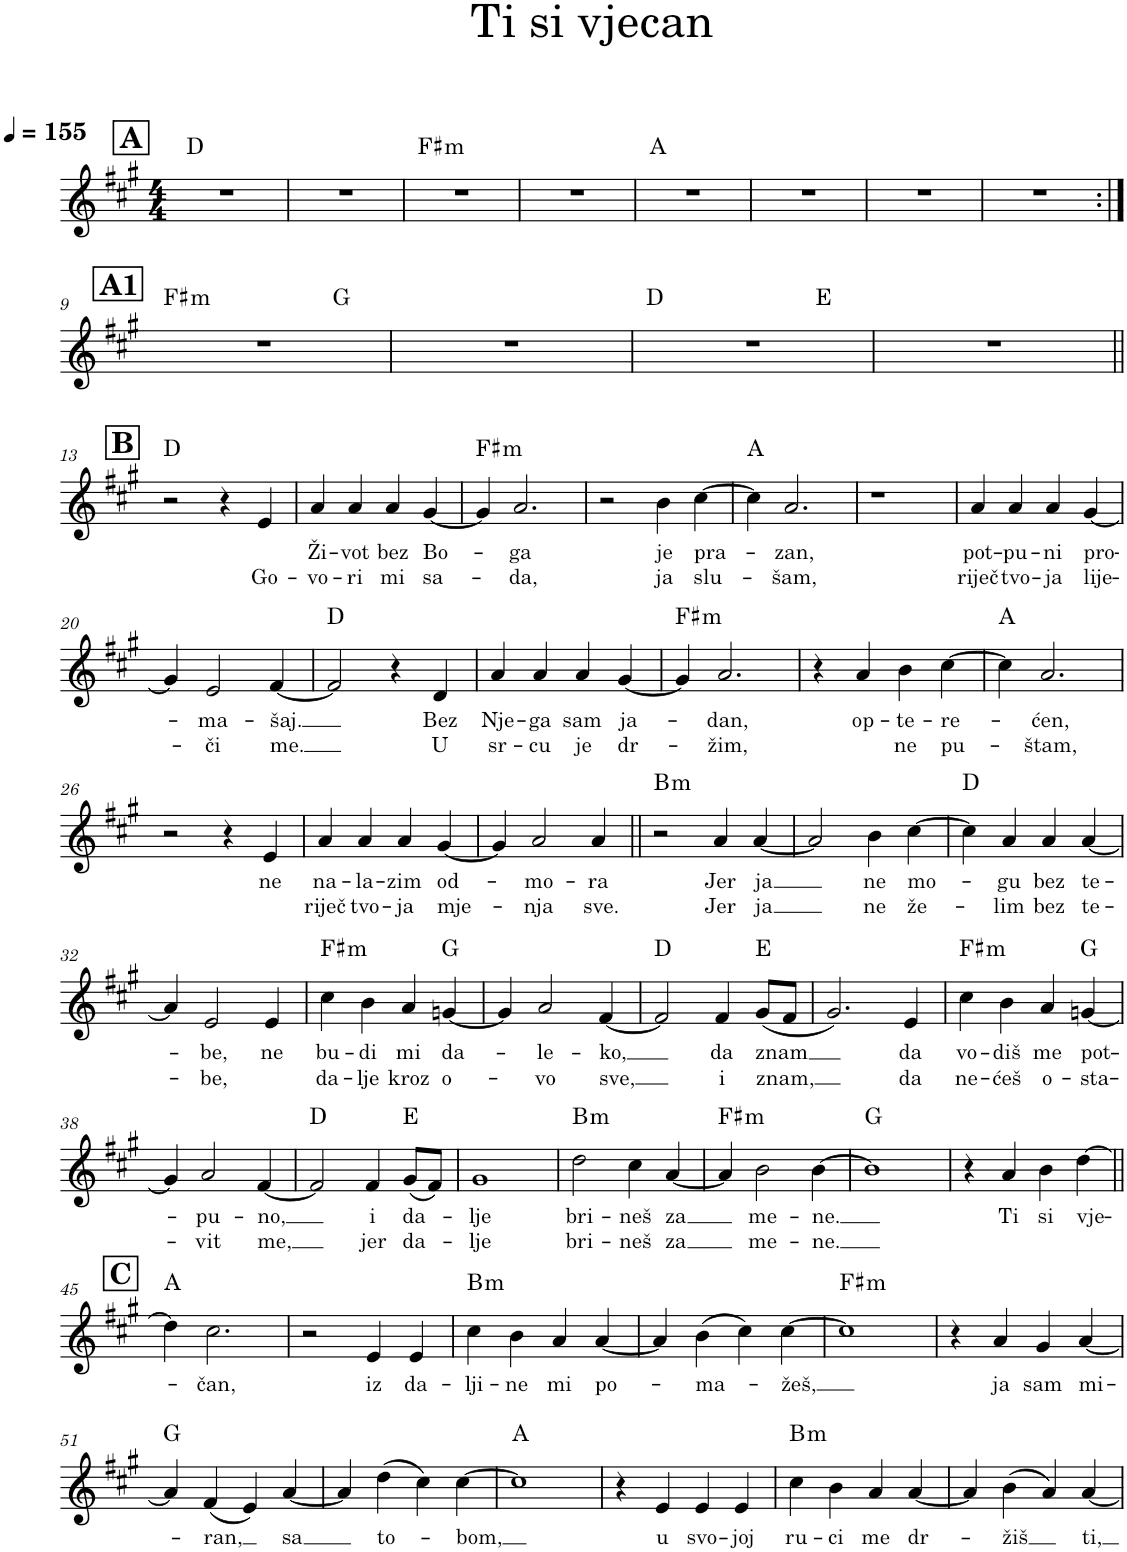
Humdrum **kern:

**kern	**text	**text	**harte
*part1	*part1	*part1	*part1
*staff1	*staff1	*staff1	*
*I"Piano, harme	*	*	*
*I'Pno.	*	*	*
*clefG2	*	*	*
*k[f#c#g#]	*	*	*
*M4/4	*	*	*
*MM155	*	*	*
!!LO:REH:place=s1:a:B:cj:fs=14:t=A
=1	=1	=1	=1
1r	.	.	D:maj
=2	=2	=2	=2
1r	.	.	.
=3	=3	=3	=3
!	!	!	!LO:H:kt=m
1r	.	.	F#:min
=4	=4	=4	=4
1r	.	.	.
=5	=5	=5	=5
1r	.	.	A:maj
=6	=6	=6	=6
1r	.	.	.
=7	=7	=7	=7
1r	.	.	.
=8	=8	=8	=8
1r	.	.	.
!!LO:LB:g=z
!!LO:REH:place=s1:a:B:cj:fs=14:t=A1
=9:|!	=9:|!	=9:|!	=9:|!
!	!	!	!LO:H:kt=m
*^	*	*	*
1r	2.ryy	.	.	F#:min
.	4ryy	.	.	G:maj
*v	*v	*	*	*
=10	=10	=10	=10
1r	.	.	.
=11	=11	=11	=11
*^	*	*	*
1r	2.ryy	.	.	D:maj
.	4ryy	.	.	E:maj
*v	*v	*	*	*
=12	=12	=12	=12
1r	.	.	.
!!LO:LB:g=z
!!LO:REH:place=s1:a:B:cj:fs=14:t=B
=13||	=13||	=13||	=13||
2r	.	.	D:maj
4r	.	.	.
!	!	!LO:LY:b	!
4e/	.	Go-	.
=14	=14	=14	=14
!	!LO:LY:b	!LO:LY:b	!
4a/	Ži-	-vo-	.
!	!LO:LY:b	!LO:LY:b	!
4a/	-vot	-ri	.
!	!LO:LY:b	!LO:LY:b	!
4a/	bez	mi	.
!	!LO:LY:b	!LO:LY:b	!
[4g#/	Bo-	sa-	.
=15	=15	=15	=15
!	!	!	!LO:H:kt=m
4g#/]	.	.	F#:min
!	!LO:LY:b	!LO:LY:b	!
2.a/	-ga	-da,	.
=16	=16	=16	=16
2r	.	.	.
!	!LO:LY:b	!LO:LY:b	!
4b\	je	ja	.
!	!LO:LY:b	!LO:LY:b	!
[4cc#\	pra-	slu-	.
=17	=17	=17	=17
4cc#\]	.	.	A:maj
!	!LO:LY:b	!LO:LY:b	!
2.a/	-zan,	-šam,	.
=18	=18	=18	=18
1r	.	.	.
=19	=19	=19	=19
!	!LO:LY:b	!LO:LY:b	!
4a/	pot-	riječ	.
!	!LO:LY:b	!LO:LY:b	!
4a/	-pu-	tvo-	.
!	!LO:LY:b	!LO:LY:b	!
4a/	-ni	-ja	.
!	!LO:LY:b	!LO:LY:b	!
[4g#/	pro-	lije-	.
!!LO:LB:g=z
=20	=20	=20	=20
4g#/]	.	.	.
!	!LO:LY:b	!LO:LY:b	!
2e/	-ma-	-či	.
!	!LO:LY:b	!LO:LY:b	!
[4f#/	-šaj.	me.	.
=21	=21	=21	=21
2f#/]	.	.	D:maj
4r	.	.	.
!	!LO:LY:b	!LO:LY:b	!
4d/	Bez	U	.
=22	=22	=22	=22
!	!LO:LY:b	!LO:LY:b	!
4a/	Nje-	sr-	.
!	!LO:LY:b	!LO:LY:b	!
4a/	-ga	-cu	.
!	!LO:LY:b	!LO:LY:b	!
4a/	sam	je	.
!	!LO:LY:b	!LO:LY:b	!
[4g#/	ja-	dr-	.
=23	=23	=23	=23
!	!	!	!LO:H:kt=m
4g#/]	.	.	F#:min
!	!LO:LY:b	!LO:LY:b	!
2.a/	-dan,	-žim,	.
=24	=24	=24	=24
4r	.	.	.
!	!LO:LY:b	!	!
4a/	op-	.	.
!	!LO:LY:b	!LO:LY:b	!
4b\	-te-	ne	.
!	!LO:LY:b	!LO:LY:b	!
[4cc#\	-re-	pu-	.
=25	=25	=25	=25
4cc#\]	.	.	A:maj
!	!LO:LY:b	!LO:LY:b	!
2.a/	-ćen,	-štam,	.
!!LO:LB:g=z
=26	=26	=26	=26
2r	.	.	.
4r	.	.	.
!	!LO:LY:b	!	!
4e/	ne	.	.
=27	=27	=27	=27
!	!LO:LY:b	!LO:LY:b	!
4a/	na-	riječ	.
!	!LO:LY:b	!LO:LY:b	!
4a/	-la-	tvo-	.
!	!LO:LY:b	!LO:LY:b	!
4a/	-zim	-ja	.
!	!LO:LY:b	!LO:LY:b	!
[4g#/	od-	mje-	.
=28	=28	=28	=28
4g#/]	.	.	.
!	!LO:LY:b	!LO:LY:b	!
2a/	-mo-	-nja	.
!	!LO:LY:b	!LO:LY:b	!
4a/	-ra	sve.	.
=29||	=29||	=29||	=29||
!	!	!	!LO:H:kt=m
2r	.	.	B:min
!	!LO:LY:b	!LO:LY:b	!
4a/	Jer	Jer	.
!	!LO:LY:b	!LO:LY:b	!
[4a/	ja	ja	.
=30	=30	=30	=30
2a/]	.	.	.
!	!LO:LY:b	!LO:LY:b	!
4b\	ne	ne	.
!	!LO:LY:b	!LO:LY:b	!
[4cc#\	mo-	že-	.
=31	=31	=31	=31
4cc#\]	.	.	D:maj
!	!LO:LY:b	!LO:LY:b	!
4a/	-gu	-lim	.
!	!LO:LY:b	!LO:LY:b	!
4a/	bez	bez	.
!	!LO:LY:b	!LO:LY:b	!
[4a/	te-	te-	.
!!LO:LB:g=z
=32	=32	=32	=32
4a/]	.	.	.
!	!LO:LY:b	!LO:LY:b	!
2e/	-be,	-be,	.
!	!LO:LY:b	!	!
4e/	ne	.	.
=33	=33	=33	=33
!	!LO:LY:b	!LO:LY:b	!LO:H:kt=m
4cc#\	bu-	da-	F#:min
!	!LO:LY:b	!LO:LY:b	!
4b\	-di	-lje	.
!	!LO:LY:b	!LO:LY:b	!
4a/	mi	kroz	.
!	!LO:LY:b	!LO:LY:b	!
[4gn/	da-	o-	G:maj
=34	=34	=34	=34
4g/]	.	.	.
!	!LO:LY:b	!LO:LY:b	!
2a/	-le-	-vo	.
!	!LO:LY:b	!LO:LY:b	!
[4f#/	-ko,	sve,	.
=35	=35	=35	=35
2f#/]	.	.	D:maj
!	!LO:LY:b	!LO:LY:b	!
4f#/	da	i	.
!	!LO:LY:b	!LO:LY:b	!
(8g#/L	znam	znam,	E:maj
8f#/J	.	.	.
=36	=36	=36	=36
2.g#/)	.	.	.
!	!LO:LY:b	!LO:LY:b	!
4e/	da	da	.
=37	=37	=37	=37
!	!LO:LY:b	!LO:LY:b	!LO:H:kt=m
4cc#\	vo-	ne-	F#:min
!	!LO:LY:b	!LO:LY:b	!
4b\	-diš	-ćeš	.
!	!LO:LY:b	!LO:LY:b	!
4a/	me	o-	.
!	!LO:LY:b	!LO:LY:b	!
[4gn/	pot-	-sta-	G:maj
!!LO:LB:g=z
=38	=38	=38	=38
4g/]	.	.	.
!	!LO:LY:b	!LO:LY:b	!
2a/	-pu-	-vit	.
!	!LO:LY:b	!LO:LY:b	!
[4f#/	-no,	me,	.
=39	=39	=39	=39
2f#/]	.	.	D:maj
!	!LO:LY:b	!LO:LY:b	!
4f#/	i	jer	.
!	!LO:LY:b	!LO:LY:b	!
(8g#/L	da-	da-	E:maj
8f#/J)	.	.	.
=40	=40	=40	=40
!	!LO:LY:b	!LO:LY:b	!
1g#	-lje	-lje	.
=41	=41	=41	=41
!	!LO:LY:b	!LO:LY:b	!LO:H:kt=m
2dd\	bri-	bri-	B:min
!	!LO:LY:b	!LO:LY:b	!
4cc#\	-neš	-neš	.
!	!LO:LY:b	!LO:LY:b	!
[4a/	za	za	.
=42	=42	=42	=42
!	!	!	!LO:H:kt=m
4a/]	.	.	F#:min
!	!LO:LY:b	!LO:LY:b	!
2b\	me-	me-	.
!	!LO:LY:b	!LO:LY:b	!
[4b\	-ne.	-ne.	.
=43	=43	=43	=43
1b]	.	.	G:maj
=44	=44	=44	=44
4r	.	.	.
!	!LO:LY:b	!	!
4a/	Ti	.	.
!	!LO:LY:b	!	!
4b\	si	.	.
!	!LO:LY:b	!	!
[4dd\	vje-	.	.
!!LO:LB:g=z
!!LO:REH:place=s1:a:B:cj:fs=14:t=C
=45||	=45||	=45||	=45||
4dd\]	.	.	A:maj
!	!LO:LY:b	!	!
2.cc#\	-čan,	.	.
=46	=46	=46	=46
2r	.	.	.
!	!LO:LY:b	!	!
4e/	iz	.	.
!	!LO:LY:b	!	!
4e/	da-	.	.
=47	=47	=47	=47
!	!LO:LY:b	!	!LO:H:kt=m
4cc#\	-lji-	.	B:min
!	!LO:LY:b	!	!
4b\	-ne	.	.
!	!LO:LY:b	!	!
4a/	mi	.	.
!	!LO:LY:b	!	!
[4a/	po-	.	.
=48	=48	=48	=48
4a/]	.	.	.
!	!LO:LY:b	!	!
(4b\	-ma-	.	.
4cc#\)	.	.	.
!	!LO:LY:b	!	!
[4cc#\	-žeš,	.	.
=49	=49	=49	=49
!	!	!	!LO:H:kt=m
1cc#]	.	.	F#:min
=50	=50	=50	=50
4r	.	.	.
!	!LO:LY:b	!	!
4a/	ja	.	.
!	!LO:LY:b	!	!
4g#/	sam	.	.
!	!LO:LY:b	!	!
[4a/	mi-	.	.
!!LO:LB:g=z
=51	=51	=51	=51
4a/]	.	.	G:maj
!	!LO:LY:b	!	!
(4f#/	-ran,	.	.
4e/)	.	.	.
!	!LO:LY:b	!	!
[4a/	sa	.	.
=52	=52	=52	=52
4a/]	.	.	.
!	!LO:LY:b	!	!
(4dd\	to-	.	.
4cc#\)	.	.	.
!	!LO:LY:b	!	!
[4cc#\	-bom,	.	.
=53	=53	=53	=53
1cc#]	.	.	A:maj
=54	=54	=54	=54
4r	.	.	.
!	!LO:LY:b	!	!
4e/	u	.	.
!	!LO:LY:b	!	!
4e/	svo-	.	.
!	!LO:LY:b	!	!
4e/	-joj	.	.
=55	=55	=55	=55
!	!LO:LY:b	!	!LO:H:kt=m
4cc#\	ru-	.	B:min
!	!LO:LY:b	!	!
4b\	-ci	.	.
!	!LO:LY:b	!	!
4a/	me	.	.
!	!LO:LY:b	!	!
[4a/	dr-	.	.
=56	=56	=56	=56
4a/]	.	.	.
!	!LO:LY:b	!	!
(4b\	-žiš	.	.
4a/)	.	.	.
!	!LO:LY:b	!	!
[4a/	ti,	.	.
=	=	=	=
*-	*-	*-	*-
